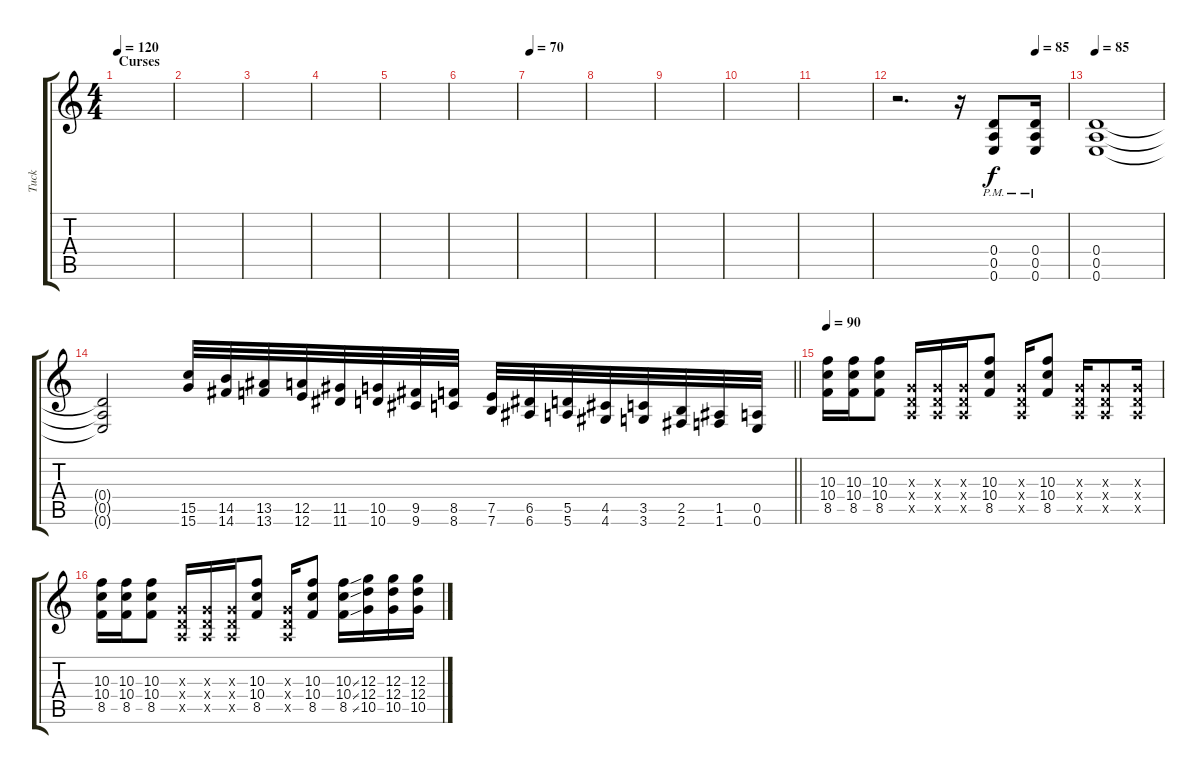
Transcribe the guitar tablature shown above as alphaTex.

\track ("Tuck" "Tuck") {instrument distortionguitar}
\staff {score tabs}
\tuning (E4 B3 G3 D3 A2 E2) {hide}
\ts (4 4)
\section ("" "Curses")
\tempo 120
\tempo 68
\tempo 120
\clef g2
\ks c
|
|
|
|
|
|
\tempo 70
|
|
|
|
|
\tempo (85 0.8125)
r.2{d} r.16 (0.4{pm} 0.5{pm} 0.6{pm}).8{volume 16} (0.4{pm} 0.5{pm} 0.6{pm}).16 |
\tempo 85
(0.4 0.5 0.6).1 |
\barLineRight lightlight
(0.4{t} 0.5{t} 0.6{t}).2 (15.5 15.6).32{instrument guitarfretnoise} (14.5 14.6).32 (13.5 13.6).32 (12.5 12.6).32 (11.5 11.6).32 (10.5 10.6).32 (9.5 9.6).32 (8.5 8.6).32 (7.5 7.6).32 (6.5 6.6).32 (5.5 5.6).32 (4.5 4.6).32 (3.5 3.6).32 (2.5 2.6).32 (1.5 1.6).32 (0.5 0.6).32 |
\tempo 90
(10.3 10.4 8.5).16{instrument distortionguitar} (10.3 10.4 8.5).16 (10.3 10.4 8.5).8 (0.3{x} 0.4{x} 0.5{x}).16 (0.3{x} 0.4{x} 0.5{x}).16 (0.3{x} 0.4{x} 0.5{x}).16 (10.3 10.4 8.5).8 (0.3{x} 0.4{x} 0.5{x}).16 (10.3 10.4 8.5).8 (0.3{x} 0.4{x} 0.5{x}).16 (0.3{x} 0.4{x} 0.5{x}).8 (0.3{x} 0.4{x} 0.5{x}).16 |
(10.3 10.4 8.5).16{instrument distortionguitar} (10.3 10.4 8.5).16 (10.3 10.4 8.5).8 (0.3{x} 0.4{x} 0.5{x}).16 (0.3{x} 0.4{x} 0.5{x}).16 (0.3{x} 0.4{x} 0.5{x}).16 (10.3 10.4 8.5).8 (0.3{x} 0.4{x} 0.5{x}).16 (10.3 10.4 8.5).8 (10.3{ss} 10.4{ss} 8.5{ss}).16 (12.3 12.4 10.5).16 (12.3 12.4 10.5).16 (12.3 12.4 10.5).16
